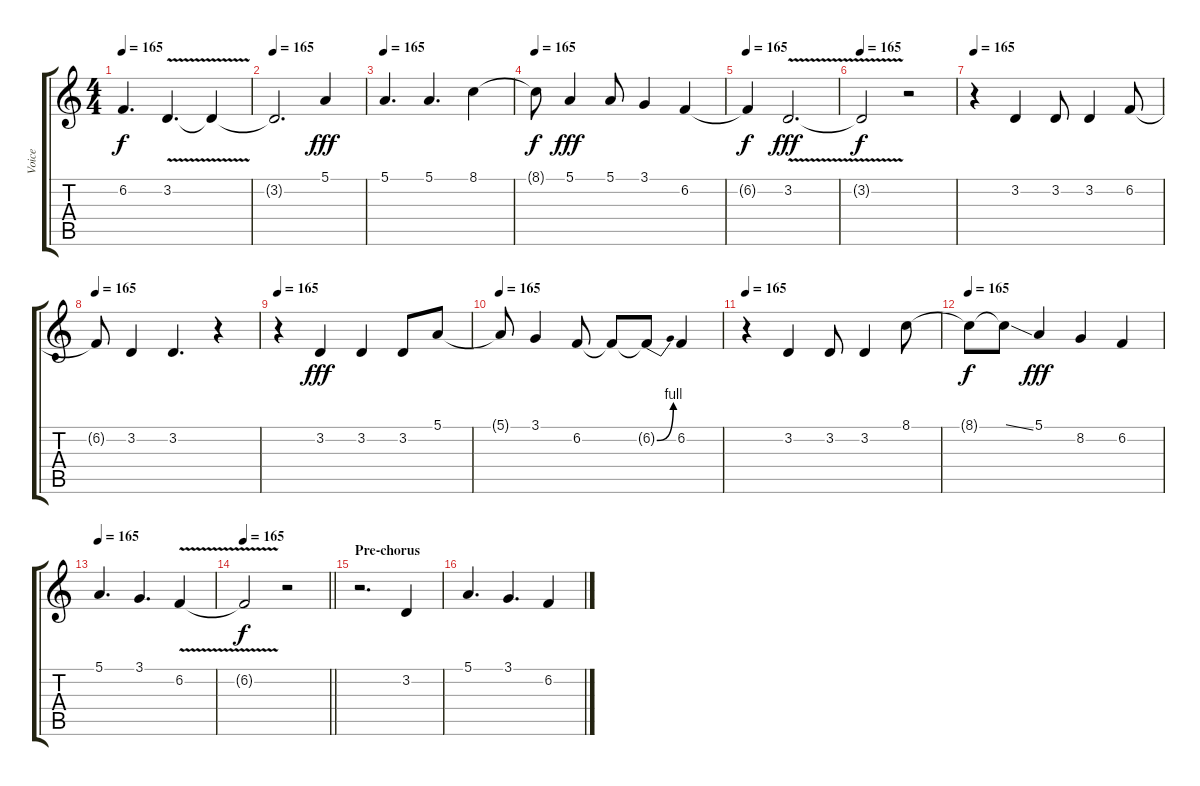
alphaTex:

\track ("Voice" "Voice") {instrument lead2sawtooth}
\staff {score tabs}
\tuning (E4 B3 G3 D3 A2 E2) {hide}
\ts (4 4)
\tempo 165
\clef g2
\ks c
6.2.4{d dy f} 3.2{v}.4{d} 3.2{t}.4 |
\tempo 165
3.2{t}.2{d} 5.1.4{dy fff} |
\tempo 165
5.1.4{d} 5.1.4{d} 8.1.4 |
\tempo 165
8.1{t}.8{dy f} 5.1.4{dy fff} 5.1.8 3.1.4 6.2.4 |
\tempo 165
6.2{t}.4{dy f} 3.2{v}.2{d dy fff} |
\tempo 165
3.2{t}.2{dy f} r.2 |
\tempo 165
r.4 3.2.4 3.2.8 3.2.4 6.2.8 |
\tempo 165
6.2{t}.8 3.2.4 3.2.4{d} r.4 |
\tempo 165
r.4 3.2.4{dy fff} 3.2.4 3.2.8 5.1.8 |
\tempo 165
5.1{t}.8 3.1.4 6.2.8 6.2{t}.8 6.2{be (bend 0 0 60 4) t}.8 6.2.4 |
\tempo 165
r.4 3.2.4 3.2.8 3.2.4 8.1.8 |
\tempo 165
8.1{t}.8{dy f} 8.1{ss t}.8 5.1.4{dy fff} 8.2.4 6.2.4 |
\tempo 165
5.1.4{d} 3.1.4{d} 6.2{v}.4 |
\tempo 165
\barLineRight lightlight
6.2{t}.2{dy f} r.2 |
\section ("" "Pre-chorus")
r.2{d} 3.2.4 |
5.1.4{d} 3.1.4{d} 6.2.4
